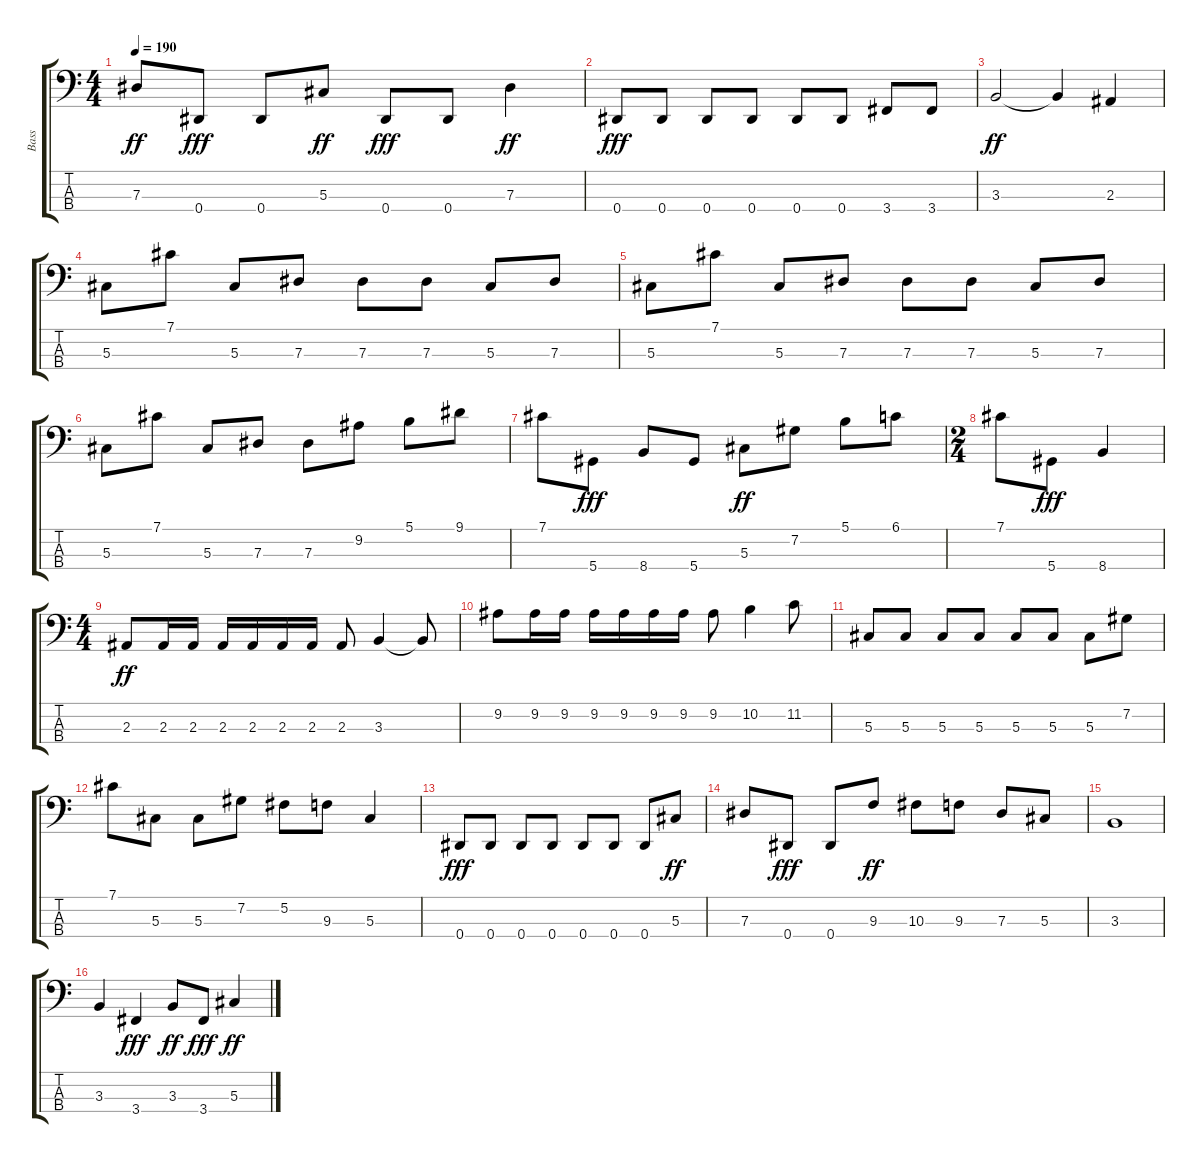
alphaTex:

\track ("Bass" "Bass") {instrument electricbassfinger}
\staff {score tabs}
\tuning (Gb2 Db2 Ab1 Eb1) {hide}
\ts (4 4)
\tempo 190
\clef f4
\ks c
7.3.8{dy ff} 0.4.8{dy fff} 0.4.8 5.3.8{dy ff} 0.4.8{dy fff} 0.4.8 7.3.4{dy ff} |
0.4.8{dy fff} 0.4.8 0.4.8 0.4.8 0.4.8 0.4.8 3.4.8 3.4.8 |
3.3.2{dy ff} 3.3{t}.4 2.3.4 |
5.3.8 7.1.8 5.3.8 7.3.8 7.3.8 7.3.8 5.3.8 7.3.8 |
5.3.8 7.1.8 5.3.8 7.3.8 7.3.8 7.3.8 5.3.8 7.3.8 |
5.3.8 7.1.8 5.3.8 7.3.8 7.3.8 9.2.8 5.1.8 9.1.8 |
7.1.8 5.4.8{dy fff} 8.4.8 5.4.8 5.3.8{dy ff} 7.2.8 5.1.8 6.1.8 |
\ts (2 4)
7.1.8 5.4.8{dy fff} 8.4.4 |
\ts (4 4)
2.3.8{dy ff} 2.3.16 2.3.16 2.3.16 2.3.16 2.3.16 2.3.16 2.3.8 3.3.4 3.3{t}.8 |
9.2.8 9.2.16 9.2.16 9.2.16 9.2.16 9.2.16 9.2.16 9.2.8 10.2.4 11.2.8 |
5.3.8 5.3.8 5.3.8 5.3.8 5.3.8 5.3.8 5.3.8 7.2.8 |
7.1.8 5.3.8 5.3.8 7.2.8 5.2.8 9.3.8 5.3.4 |
0.4.8{dy fff} 0.4.8 0.4.8 0.4.8 0.4.8 0.4.8 0.4.8 5.3.8{dy ff} |
7.3.8 0.4.8{dy fff} 0.4.8 9.3.8{dy ff} 10.3.8 9.3.8 7.3.8 5.3.8 |
3.3.1 |
3.3.4 3.4.4{dy fff} 3.3.8{dy ff} 3.4.8{dy fff} 5.3.4{dy ff}
